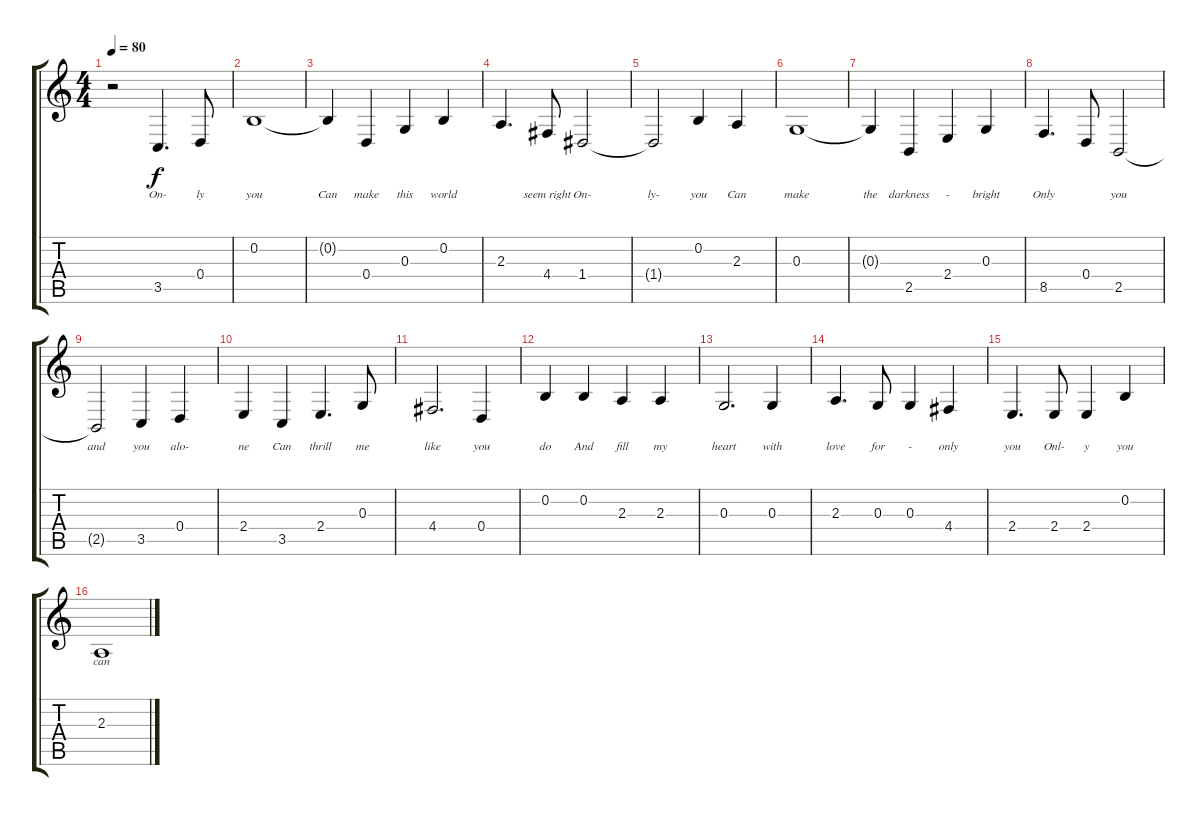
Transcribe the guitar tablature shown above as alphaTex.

\track "" {instrument tenorsax}
\staff {score tabs}
\tuning (E4 B3 G3 D3 A2 E2) {hide}
\ts (4 4)
\tempo 80
\clef g2
\ks c
r.2{dy f instrument tenorsax} 3.5.4{d lyrics (0 "On-") lyrics (1 "") lyrics (2 "") lyrics (3 "") lyrics (4 "")} 0.4.8{lyrics (0 "ly") lyrics (1 "") lyrics (2 "") lyrics (3 "") lyrics (4 "")} |
0.2.1{lyrics (0 "you") lyrics (1 "") lyrics (2 "") lyrics (3 "") lyrics (4 "")} |
0.2{t}.4{lyrics (0 "Can") lyrics (1 "") lyrics (2 "") lyrics (3 "") lyrics (4 "")} 0.4.4{lyrics (0 "make") lyrics (1 "") lyrics (2 "") lyrics (3 "") lyrics (4 "")} 0.3.4{lyrics (0 "this") lyrics (1 "") lyrics (2 "") lyrics (3 "") lyrics (4 "")} 0.2.4{lyrics (0 "world") lyrics (1 "") lyrics (2 "") lyrics (3 "") lyrics (4 "")} |
2.3.4{d lyrics (0 "") lyrics (1 "") lyrics (2 "") lyrics (3 "") lyrics (4 "")} 4.4.8{lyrics (0 "seem right") lyrics (1 "") lyrics (2 "") lyrics (3 "") lyrics (4 "")} 1.4.2{lyrics (0 "On-") lyrics (1 "") lyrics (2 "") lyrics (3 "") lyrics (4 "")} |
1.4{t}.2{lyrics (0 "ly-") lyrics (1 "") lyrics (2 "") lyrics (3 "") lyrics (4 "")} 0.2.4{lyrics (0 "you") lyrics (1 "") lyrics (2 "") lyrics (3 "") lyrics (4 "")} 2.3.4{lyrics (0 "Can") lyrics (1 "") lyrics (2 "") lyrics (3 "") lyrics (4 "")} |
0.3.1{lyrics (0 "make") lyrics (1 "") lyrics (2 "") lyrics (3 "") lyrics (4 "")} |
0.3{t}.4{lyrics (0 "the") lyrics (1 "") lyrics (2 "") lyrics (3 "") lyrics (4 "")} 2.5.4{lyrics (0 "darkness") lyrics (1 "") lyrics (2 "") lyrics (3 "") lyrics (4 "")} 2.4.4{lyrics (0 "-") lyrics (1 "") lyrics (2 "") lyrics (3 "") lyrics (4 "")} 0.3.4{lyrics (0 "bright") lyrics (1 "") lyrics (2 "") lyrics (3 "") lyrics (4 "")} |
8.5.4{d lyrics (0 "Only") lyrics (1 "") lyrics (2 "") lyrics (3 "") lyrics (4 "")} 0.4.8{lyrics (0 "") lyrics (1 "") lyrics (2 "") lyrics (3 "") lyrics (4 "")} 2.5.2{lyrics (0 "you") lyrics (1 "") lyrics (2 "") lyrics (3 "") lyrics (4 "")} |
2.5{t}.2{lyrics (0 "and") lyrics (1 "") lyrics (2 "") lyrics (3 "") lyrics (4 "")} 3.5.4{lyrics (0 "you") lyrics (1 "") lyrics (2 "") lyrics (3 "") lyrics (4 "")} 0.4.4{lyrics (0 "alo-") lyrics (1 "") lyrics (2 "") lyrics (3 "") lyrics (4 "")} |
2.4.4{lyrics (0 "ne") lyrics (1 "") lyrics (2 "") lyrics (3 "") lyrics (4 "")} 3.5.4{lyrics (0 "Can") lyrics (1 "") lyrics (2 "") lyrics (3 "") lyrics (4 "")} 2.4.4{d lyrics (0 "thrill") lyrics (1 "") lyrics (2 "") lyrics (3 "") lyrics (4 "")} 0.3.8{lyrics (0 "me") lyrics (1 "") lyrics (2 "") lyrics (3 "") lyrics (4 "")} |
4.4.2{d lyrics (0 "like") lyrics (1 "") lyrics (2 "") lyrics (3 "") lyrics (4 "")} 0.4.4{lyrics (0 "you") lyrics (1 "") lyrics (2 "") lyrics (3 "") lyrics (4 "")} |
0.2.4{lyrics (0 "do") lyrics (1 "") lyrics (2 "") lyrics (3 "") lyrics (4 "")} 0.2.4{lyrics (0 "And") lyrics (1 "") lyrics (2 "") lyrics (3 "") lyrics (4 "")} 2.3.4{lyrics (0 "fill") lyrics (1 "") lyrics (2 "") lyrics (3 "") lyrics (4 "")} 2.3.4{lyrics (0 "my") lyrics (1 "") lyrics (2 "") lyrics (3 "") lyrics (4 "")} |
0.3.2{d lyrics (0 "heart") lyrics (1 "") lyrics (2 "") lyrics (3 "") lyrics (4 "")} 0.3.4{lyrics (0 "with") lyrics (1 "") lyrics (2 "") lyrics (3 "") lyrics (4 "")} |
2.3.4{d lyrics (0 "love") lyrics (1 "") lyrics (2 "") lyrics (3 "") lyrics (4 "")} 0.3.8{lyrics (0 "for") lyrics (1 "") lyrics (2 "") lyrics (3 "") lyrics (4 "")} 0.3.4{lyrics (0 "-") lyrics (1 "") lyrics (2 "") lyrics (3 "") lyrics (4 "")} 4.4.4{lyrics (0 "only") lyrics (1 "") lyrics (2 "") lyrics (3 "") lyrics (4 "")} |
2.4.4{d lyrics (0 "you") lyrics (1 "") lyrics (2 "") lyrics (3 "") lyrics (4 "")} 2.4.8{lyrics (0 "Onl-") lyrics (1 "") lyrics (2 "") lyrics (3 "") lyrics (4 "")} 2.4.4{lyrics (0 "y") lyrics (1 "") lyrics (2 "") lyrics (3 "") lyrics (4 "")} 0.2.4{lyrics (0 "you") lyrics (1 "") lyrics (2 "") lyrics (3 "") lyrics (4 "")} |
2.3.1{lyrics (0 "can") lyrics (1 "") lyrics (2 "") lyrics (3 "") lyrics (4 "")}
